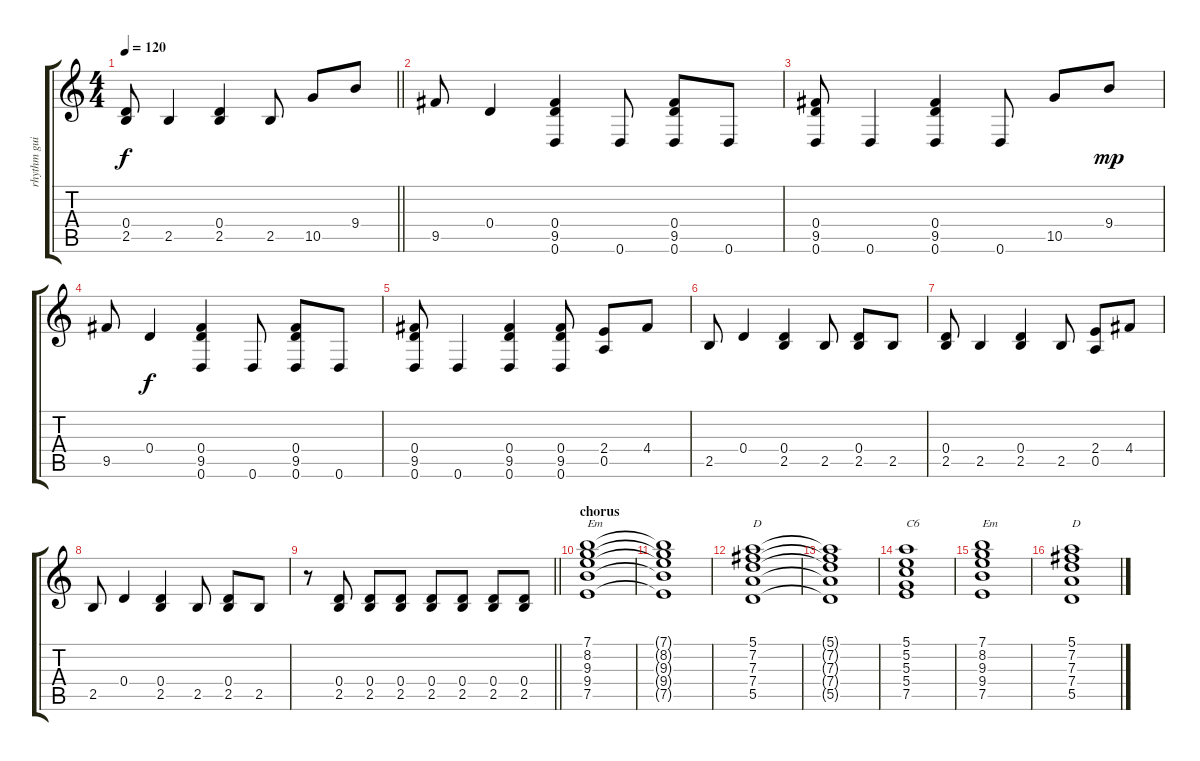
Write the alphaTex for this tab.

\track ("rhythm guitar" "rhythm gui") {instrument electricguitarjazz}
\staff {score tabs}
\tuning (E4 B3 G3 D3 A2 D2) {hide}
\ts (4 4)
\tempo 120
\clef g2
\barLineRight lightlight
\ks c
(0.4 2.5).8{dy f} 2.5.4 (0.4 2.5).4 2.5.8 10.5.8 9.4.8 |
9.5.8 0.4.4 (0.4 9.5 0.6).4 0.6.8 (0.4 9.5 0.6).8 0.6.8 |
(0.4 9.5 0.6).8 0.6.4 (0.4 9.5 0.6).4 0.6.8 10.5.8 9.4.8{dy mp} |
9.5.8 0.4.4{dy f} (0.4 9.5 0.6).4 0.6.8 (0.4 9.5 0.6).8 0.6.8 |
(0.4 9.5 0.6).8 0.6.4 (0.4 9.5 0.6).4 (0.4 9.5 0.6).8 (2.4 0.5).8 4.4.8 |
2.5.8 0.4.4 (0.4 2.5).4 2.5.8 (0.4 2.5).8 2.5.8 |
(0.4 2.5).8 2.5.4 (0.4 2.5).4 2.5.8 (2.4 0.5).8 4.4.8 |
2.5.8 0.4.4 (0.4 2.5).4 2.5.8 (0.4 2.5).8 2.5.8 |
\barLineRight lightlight
r.8 (0.4 2.5).8 (0.4 2.5).8 (0.4 2.5).8 (0.4 2.5).8 (0.4 2.5).8 (0.4 2.5).8 (0.4 2.5).8 |
\section ("" "chorus")
(7.1 8.2 9.3 9.4 7.5).1{txt "Em"} |
(7.1{t} 8.2{t} 9.3{t} 9.4{t} 7.5{t}).1 |
(5.1 7.2 7.3 7.4 5.5).1{txt "D"} |
(5.1{t} 7.2{t} 7.3{t} 7.4{t} 5.5{t}).1 |
(5.1 5.2 5.3 5.4 7.5).1{txt "C6"} |
(7.1 8.2 9.3 9.4 7.5).1{txt "Em"} |
(5.1 7.2 7.3 7.4 5.5).1{txt "D"}
